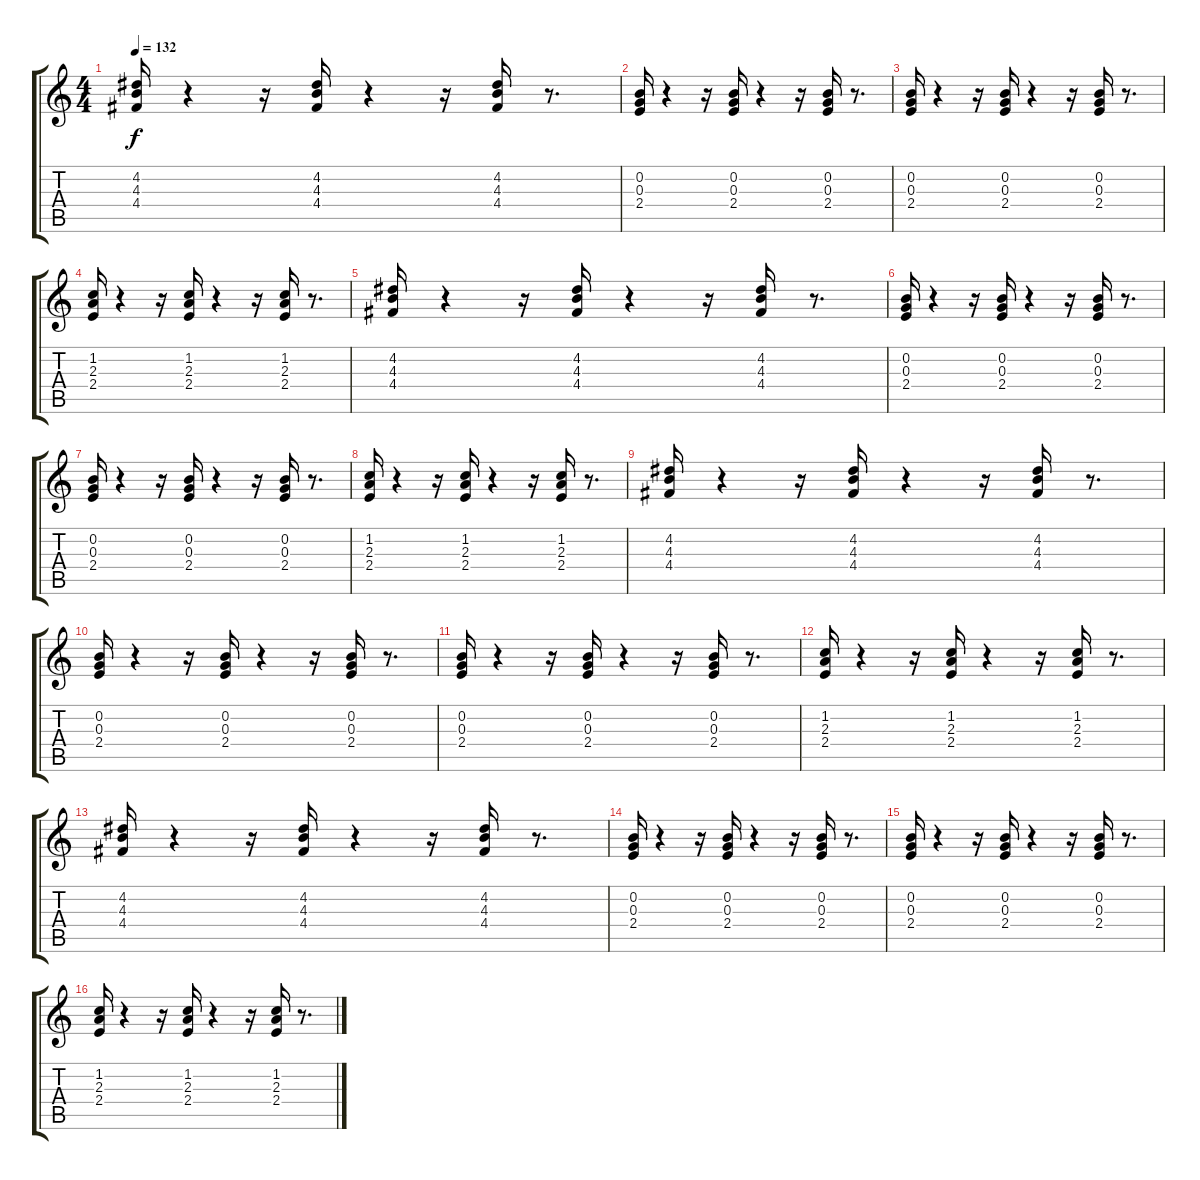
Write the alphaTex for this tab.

\track "" {instrument electricguitarclean}
\staff {score tabs}
\tuning (E4 B3 G3 D3 A2 E2) {hide}
\ts (4 4)
\tempo 132
\clef g2
\ks c
(4.2 4.3 4.4).16{dy f} r.4 r.16 (4.2 4.3 4.4).16 r.4 r.16 (4.2 4.3 4.4).16 r.8{d} |
(0.2 0.3 2.4).16 r.4 r.16 (0.2 0.3 2.4).16 r.4 r.16 (0.2 0.3 2.4).16 r.8{d} |
(0.2 0.3 2.4).16 r.4 r.16 (0.2 0.3 2.4).16 r.4 r.16 (0.2 0.3 2.4).16 r.8{d} |
(1.2 2.3 2.4).16 r.4 r.16 (1.2 2.3 2.4).16 r.4 r.16 (1.2 2.3 2.4).16 r.8{d} |
(4.2 4.3 4.4).16 r.4 r.16 (4.2 4.3 4.4).16 r.4 r.16 (4.2 4.3 4.4).16 r.8{d} |
(0.2 0.3 2.4).16 r.4 r.16 (0.2 0.3 2.4).16{volume 8} r.4 r.16 (0.2 0.3 2.4).16{volume 8} r.8{d} |
(0.2 0.3 2.4).16 r.4 r.16 (0.2 0.3 2.4).16{volume 7} r.4 r.16 (0.2 0.3 2.4).16{volume 7} r.8{d} |
(1.2 2.3 2.4).16 r.4 r.16 (1.2 2.3 2.4).16{volume 7} r.4 r.16 (1.2 2.3 2.4).16 r.8{d} |
(4.2 4.3 4.4).16{volume 7} r.4 r.16 (4.2 4.3 4.4).16 r.4 r.16 (4.2 4.3 4.4).16{volume 7} r.8{d} |
(0.2 0.3 2.4).16{volume 7} r.4 r.16 (0.2 0.3 2.4).16 r.4 r.16 (0.2 0.3 2.4).16{volume 7} r.8{d} |
(0.2 0.3 2.4).16 r.4 r.16 (0.2 0.3 2.4).16{volume 6} r.4 r.16 (0.2 0.3 2.4).16{volume 6} r.8{d} |
(1.2 2.3 2.4).16 r.4 r.16 (1.2 2.3 2.4).16{volume 6} r.4 r.16 (1.2 2.3 2.4).16 r.8{d} |
(4.2 4.3 4.4).16{volume 6} r.4 r.16 (4.2 4.3 4.4).16{volume 6} r.4 r.16 (4.2 4.3 4.4).16 r.8{d} |
(0.2 0.3 2.4).16{volume 6} r.4 r.16 (0.2 0.3 2.4).16 r.4 r.16 (0.2 0.3 2.4).16{volume 6} r.8{d} |
(0.2 0.3 2.4).16{volume 6} r.4 r.16 (0.2 0.3 2.4).16 r.4 r.16 (0.2 0.3 2.4).16{volume 6} r.8{d} |
(1.2 2.3 2.4).16 r.4 r.16 (1.2 2.3 2.4).16{volume 5} r.4 r.16 (1.2 2.3 2.4).16{volume 5} r.8{d}
